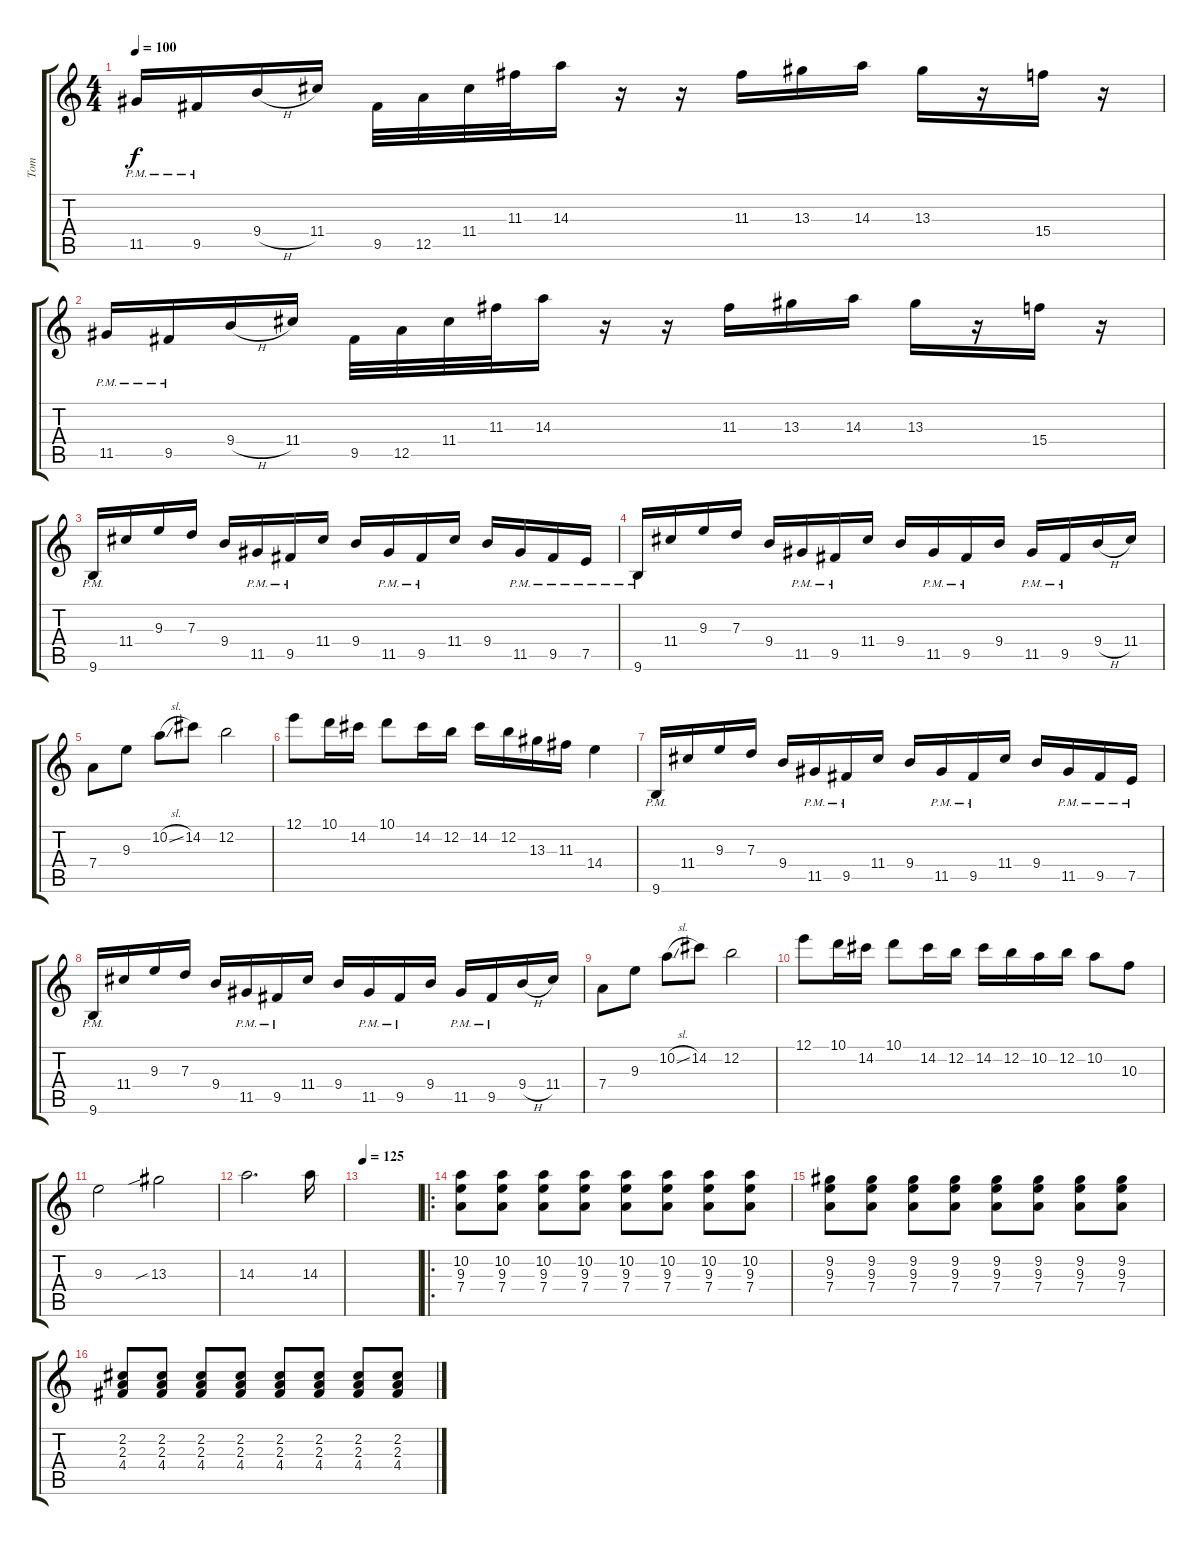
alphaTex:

\track ("Tom" "Tom") {instrument overdrivenguitar}
\staff {score tabs}
\tuning (E4 B3 G3 D3 A2 D2) {hide}
\ts (4 4)
\tempo 100
\clef g2
\ks c
11.5{pm}.16{dy f} 9.5{pm}.16 9.4{h}.16 11.4.16 9.5.32 12.5.32 11.4.32 11.3.32 14.3.16 r.16 r.16 11.3.16 13.3.16 14.3.16 13.3.16 r.16 15.4.16 r.16 |
11.5{pm}.16 9.5{pm}.16 9.4{h}.16 11.4.16 9.5.32 12.5.32 11.4.32 11.3.32 14.3.16 r.16 r.16 11.3.16 13.3.16 14.3.16 13.3.16 r.16 15.4.16 r.16 |
9.6{pm}.16 11.4.16 9.3.16 7.3.16 9.4.16 11.5{pm}.16 9.5{pm}.16 11.4.16 9.4.16 11.5{pm}.16 9.5{pm}.16 11.4.16 9.4.16 11.5{pm}.16 9.5{pm}.16 7.5{pm}.16 |
9.6{pm}.16 11.4.16 9.3.16 7.3.16 9.4.16 11.5{pm}.16 9.5{pm}.16 11.4.16 9.4.16 11.5{pm}.16 9.5{pm}.16 9.4.16 11.5{pm}.16 9.5{pm}.16 9.4{h}.16 11.4.16 |
7.4.8 9.3.8 10.2{sl}.8 14.2.8 12.2.2 |
12.1.8 10.1.16 14.2.16 10.1.8 14.2.16 12.2.16 14.2.16 12.2.16 13.3.16 11.3.16 14.4.4 |
9.6{pm}.16 11.4.16 9.3.16 7.3.16 9.4.16 11.5{pm}.16 9.5{pm}.16 11.4.16 9.4.16 11.5{pm}.16 9.5{pm}.16 11.4.16 9.4.16 11.5{pm}.16 9.5{pm}.16 7.5{pm}.16 |
9.6{pm}.16 11.4.16 9.3.16 7.3.16 9.4.16 11.5{pm}.16 9.5{pm}.16 11.4.16 9.4.16 11.5{pm}.16 9.5{pm}.16 9.4.16 11.5{pm}.16 9.5{pm}.16 9.4{h}.16 11.4.16 |
7.4.8 9.3.8 10.2{sl}.8 14.2.8 12.2.2 |
12.1.8 10.1.16 14.2.16 10.1.8 14.2.16 12.2.16 14.2.16 12.2.16 10.2.16 12.2.16 10.2.8 10.3.8 |
9.3.2 13.3{sib}.2 |
14.3.2{d} 14.3.16 |
\tempo 125
|
\ro
(10.2 9.3 7.4).8 (10.2 9.3 7.4).8 (10.2 9.3 7.4).8 (10.2 9.3 7.4).8 (10.2 9.3 7.4).8 (10.2 9.3 7.4).8 (10.2 9.3 7.4).8 (10.2 9.3 7.4).8 |
(9.2 9.3 7.4).8 (9.2 9.3 7.4).8 (9.2 9.3 7.4).8 (9.2 9.3 7.4).8 (9.2 9.3 7.4).8 (9.2 9.3 7.4).8 (9.2 9.3 7.4).8 (9.2 9.3 7.4).8 |
(2.2 2.3 4.4).8 (2.2 2.3 4.4).8 (2.2 2.3 4.4).8 (2.2 2.3 4.4).8 (2.2 2.3 4.4).8 (2.2 2.3 4.4).8 (2.2 2.3 4.4).8 (2.2 2.3 4.4).8
